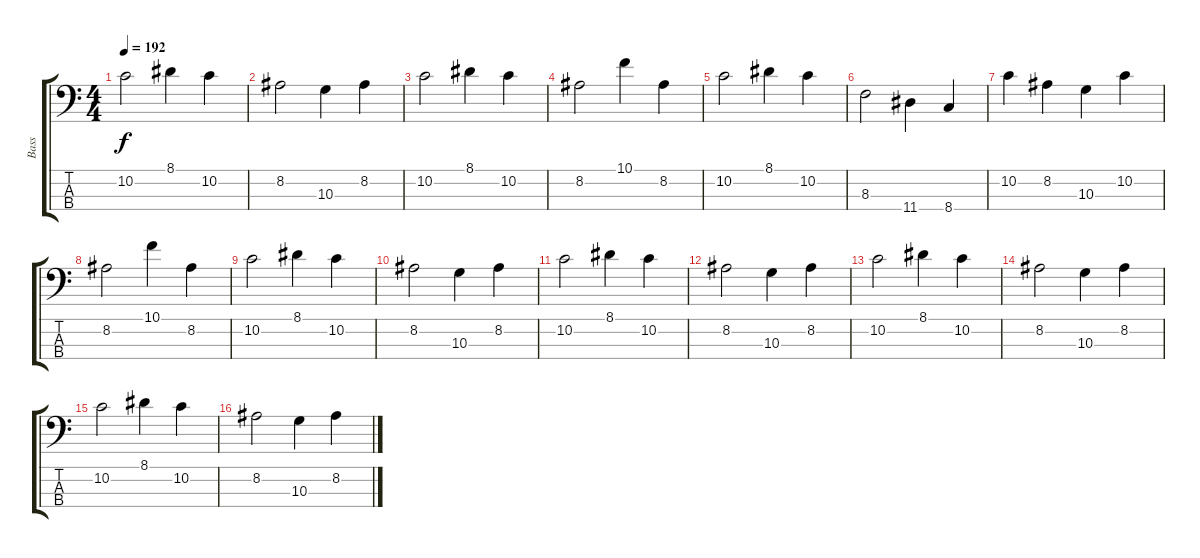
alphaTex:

\track ("Bass" "Bass") {instrument electricbassfinger}
\staff {score tabs}
\tuning (G2 D2 A1 E1) {hide}
\ts (4 4)
\tempo 192
\clef f4
\ks c
10.2.2{dy f} 8.1.4 10.2.4 |
8.2.2 10.3.4 8.2.4 |
10.2.2 8.1.4 10.2.4 |
8.2.2 10.1.4 8.2.4 |
10.2.2 8.1.4 10.2.4 |
8.3.2 11.4.4 8.4.4 |
10.2.4 8.2.4 10.3.4 10.2.4 |
8.2.2 10.1.4 8.2.4 |
10.2.2 8.1.4 10.2.4 |
8.2.2 10.3.4 8.2.4 |
10.2.2 8.1.4 10.2.4 |
8.2.2 10.3.4 8.2.4 |
10.2.2 8.1.4 10.2.4 |
8.2.2 10.3.4 8.2.4 |
10.2.2 8.1.4 10.2.4 |
8.2.2 10.3.4 8.2.4
